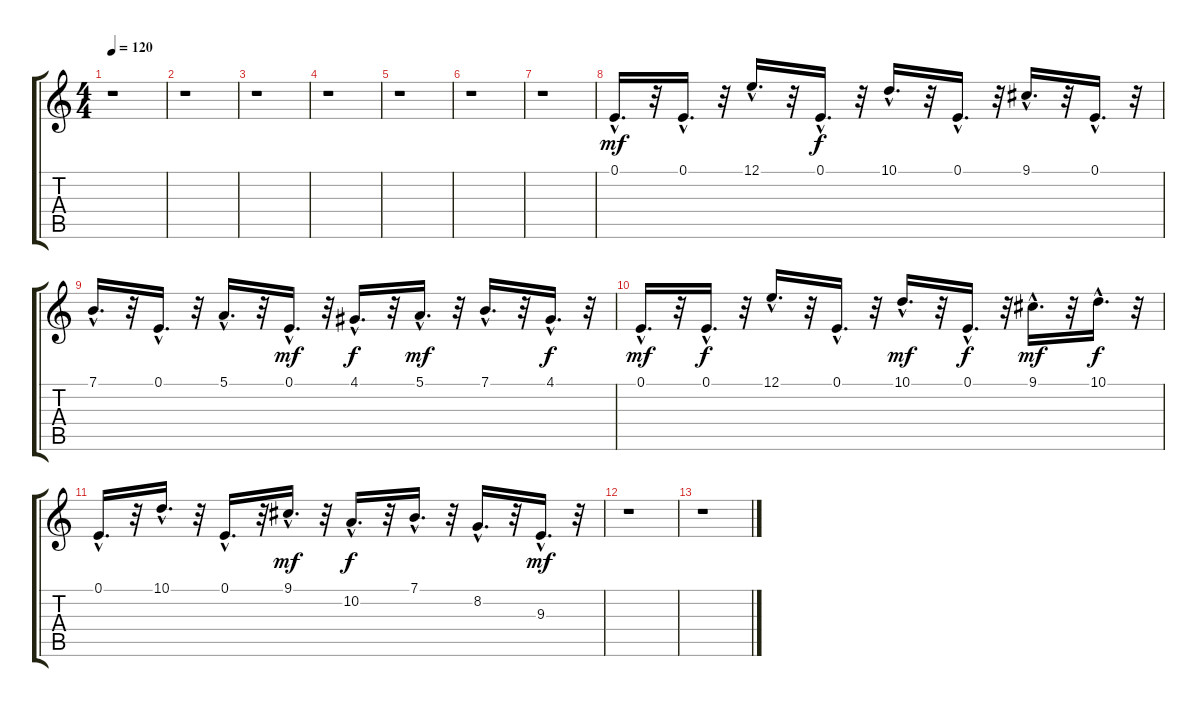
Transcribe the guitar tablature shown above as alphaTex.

\track "" {instrument lead2sawtooth}
\staff {score tabs}
\tuning (E4 B3 G3 D3 A2 E2) {hide}
\ts (4 4)
\tempo 120
\clef g2
\ks c
r.1{dy f} |
r.1 |
r.1 |
r.1 |
r.1 |
r.1 |
r.1 |
0.1{hac}.16{d dy mf} r.32 0.1{hac}.16{d} r.32 12.1{hac}.16{d} r.32 0.1{hac}.16{d dy f} r.32 10.1{hac}.16{d} r.32 0.1{hac}.16{d} r.32 9.1{hac}.16{d} r.32 0.1{hac}.16{d} r.32 |
7.1{hac}.16{d} r.32 0.1{hac}.16{d} r.32 5.1{hac}.16{d} r.32 0.1{hac}.16{d dy mf} r.32 4.1{hac}.16{d dy f} r.32 5.1{hac}.16{d dy mf} r.32 7.1{hac}.16{d} r.32 4.1{hac}.16{d dy f} r.32 |
0.1{hac}.16{d dy mf} r.32 0.1{hac}.16{d dy f} r.32 12.1{hac}.16{d} r.32 0.1{hac}.16{d} r.32 10.1{hac}.16{d dy mf} r.32 0.1{hac}.16{d dy f} r.32 9.1{hac}.16{d dy mf} r.32 10.1{hac}.16{d dy f} r.32 |
0.1{hac}.16{d} r.32 10.1{hac}.16{d} r.32 0.1{hac}.16{d} r.32 9.1{hac}.16{d dy mf} r.32 10.2{hac}.16{d dy f} r.32 7.1{hac}.16{d} r.32 8.2{hac}.16{d} r.32 9.3{hac}.16{d dy mf} r.32 |
r.1 |
r.1
